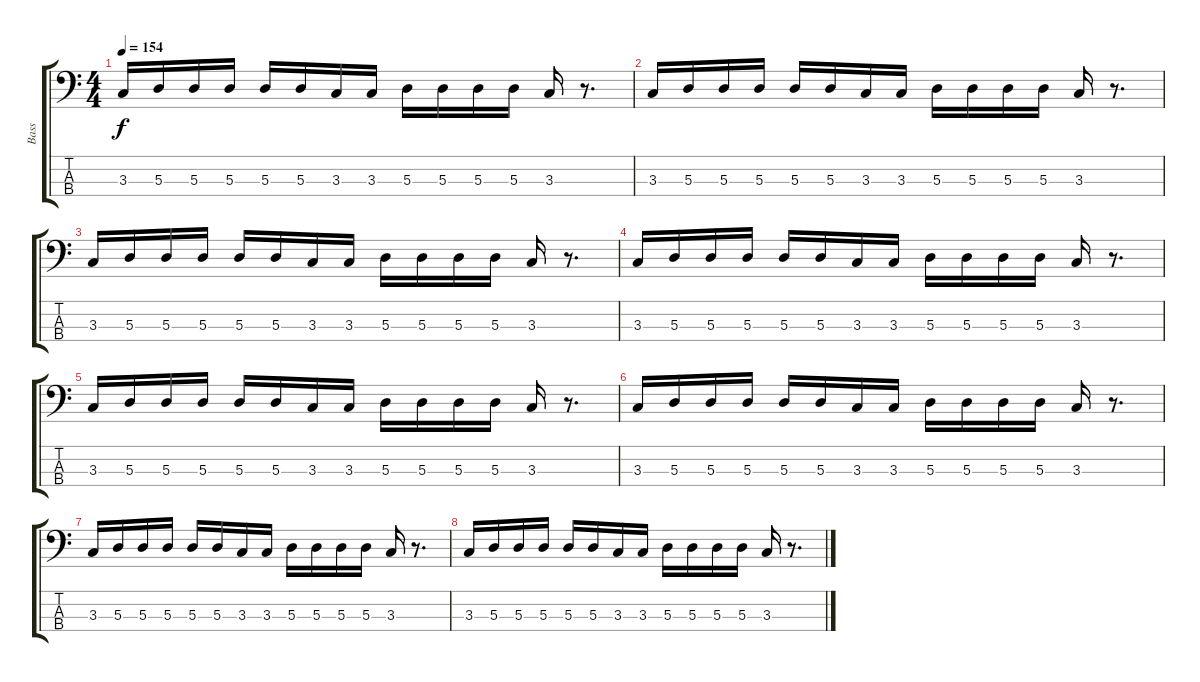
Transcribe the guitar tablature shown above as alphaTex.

\track ("Bass" "Bass") {instrument synthbass2}
\staff {score tabs}
\tuning (G2 D2 A1 D1) {hide}
\ts (4 4)
\tempo 154
\clef f4
\ks c
3.3.16{dy f} 5.3.16 5.3.16 5.3.16 5.3.16 5.3.16 3.3.16 3.3.16 5.3.16 5.3.16 5.3.16 5.3.16 3.3.16 r.8{d} |
3.3.16 5.3.16 5.3.16 5.3.16 5.3.16 5.3.16 3.3.16 3.3.16 5.3.16 5.3.16 5.3.16 5.3.16 3.3.16 r.8{d} |
3.3.16 5.3.16 5.3.16 5.3.16 5.3.16 5.3.16 3.3.16 3.3.16 5.3.16 5.3.16 5.3.16 5.3.16 3.3.16 r.8{d} |
3.3.16 5.3.16 5.3.16 5.3.16 5.3.16 5.3.16 3.3.16 3.3.16 5.3.16 5.3.16 5.3.16 5.3.16 3.3.16 r.8{d} |
3.3.16 5.3.16 5.3.16 5.3.16 5.3.16 5.3.16 3.3.16 3.3.16 5.3.16 5.3.16 5.3.16 5.3.16 3.3.16 r.8{d} |
3.3.16 5.3.16 5.3.16 5.3.16 5.3.16 5.3.16 3.3.16 3.3.16 5.3.16 5.3.16 5.3.16 5.3.16 3.3.16 r.8{d} |
3.3.16 5.3.16 5.3.16 5.3.16 5.3.16 5.3.16 3.3.16 3.3.16 5.3.16 5.3.16 5.3.16 5.3.16 3.3.16 r.8{d} |
3.3.16 5.3.16 5.3.16 5.3.16 5.3.16 5.3.16 3.3.16 3.3.16 5.3.16 5.3.16 5.3.16 5.3.16 3.3.16 r.8{d}
